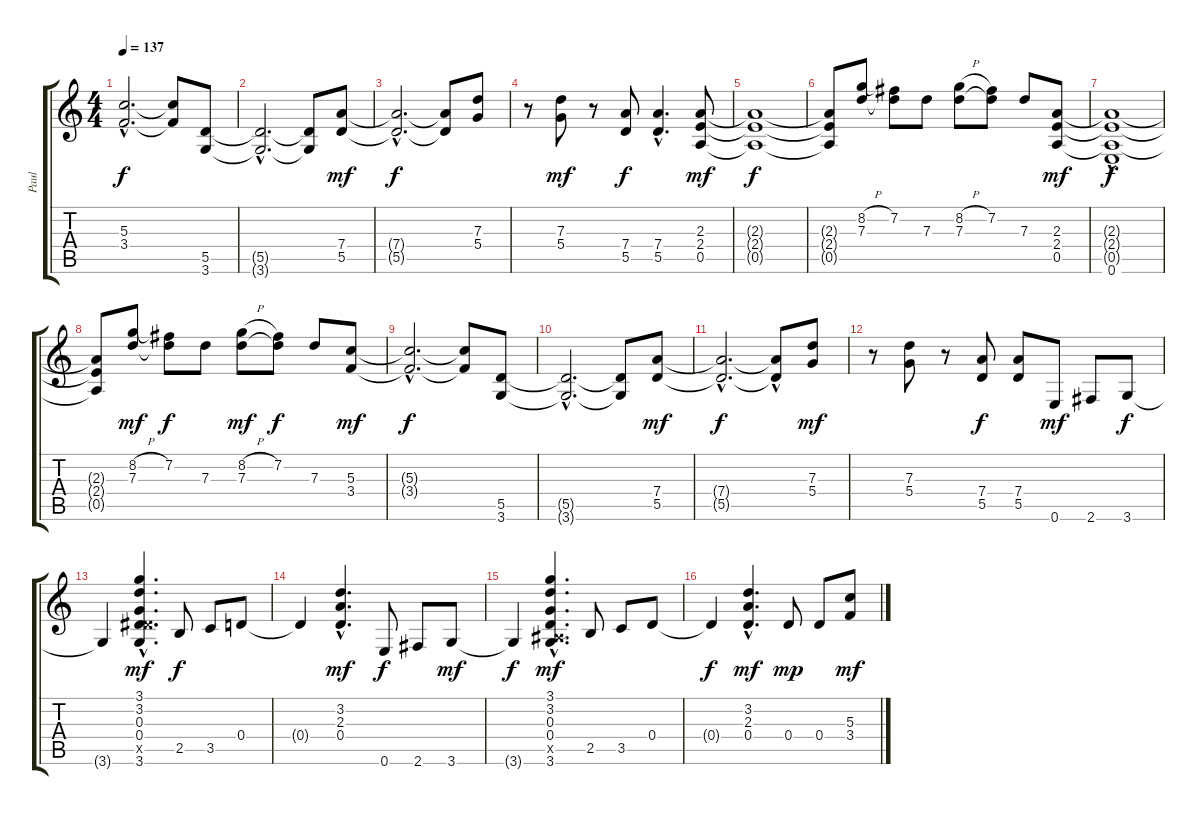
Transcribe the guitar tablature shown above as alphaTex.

\track ("Paul" "Paul") {instrument distortionguitar}
\staff {score tabs}
\tuning (E4 B3 G3 D3 A2 E2) {hide}
\ts (4 4)
\tempo 137
\clef g2
\ks c
(5.3{hac t} 3.4{hac t}).2{d dy f} (5.3{t} 3.4{t}).8 (5.5 3.6).8 |
(5.5{hac t} 3.6{hac t}).2{d} (5.5{t} 3.6{t}).8 (7.4 5.5).8{dy mf} |
(7.4{hac t} 5.5{hac t}).2{d dy f} (7.4{t} 5.5{t}).8 (7.3 5.4).8 |
r.8 (7.3 5.4).8{dy mf} r.8 (7.4 5.5).8{dy f} (7.4{hac} 5.5{hac}).4{d} (2.3 2.4 0.5).8{dy mf} |
(2.3{t} 2.4{t} 0.5{t}).1{dy f} |
(2.3{t} 2.4{t} 0.5{t}).8 (8.2{h} 7.3).8 (7.2 7.3{t}).8 7.3.8 (8.2{h} 7.3).8 (7.2 7.3{t}).8 7.3.8 (2.3 2.4 0.5).8{dy mf} |
(2.3{t} 2.4{hac t} 0.5{hac t} 0.6).1{dy f} |
(2.3{t} 2.4{t} 0.5{t}).8 (8.2{h} 7.3).8{dy mf} (7.2 7.3{t}).8{dy f} 7.3.8 (8.2{h} 7.3).8{dy mf} (7.2 7.3{t}).8{dy f} 7.3.8 (5.3 3.4).8{dy mf} |
(5.3{hac t} 3.4{hac t}).2{d dy f} (5.3{t} 3.4{t}).8 (5.5 3.6).8 |
(5.5{hac t} 3.6{hac t}).2{d} (5.5{t} 3.6{t}).8 (7.4 5.5).8{dy mf} |
(7.4{hac t} 5.5{hac t}).2{d dy f} (7.4{hac t} 5.5{t}).8 (7.3 5.4).8{dy mf} |
r.8 (7.3 5.4).8 r.8 (7.4 5.5).8{dy f} (7.4 5.5).8 0.6.8{dy mf} 2.6.8 3.6.8{dy f} |
3.6{t}.4 (3.1{hac} 3.2{hac} 0.3{hac} 0.4{hac} 6.5{hac x} 3.6{hac}).4{d dy mf} 2.5.8{dy f} 3.5.8 0.4.8 |
0.4{t}.4 (3.2{hac} 2.3{hac} 0.4{hac}).4{d dy mf} 0.6.8{dy f} 2.6.8 3.6.8{dy mf} |
3.6{t}.4{dy f} (3.1{hac} 3.2{hac} 0.3{hac} 0.4{hac} 1.5{hac x} 3.6{hac}).4{d dy mf} 2.5.8 3.5.8 0.4.8 |
0.4{t}.4{dy f} (3.2{hac} 2.3{hac} 0.4{hac}).4{d dy mf} 0.4.8{dy mp} 0.4.8 (5.3 3.4).8{dy mf}
